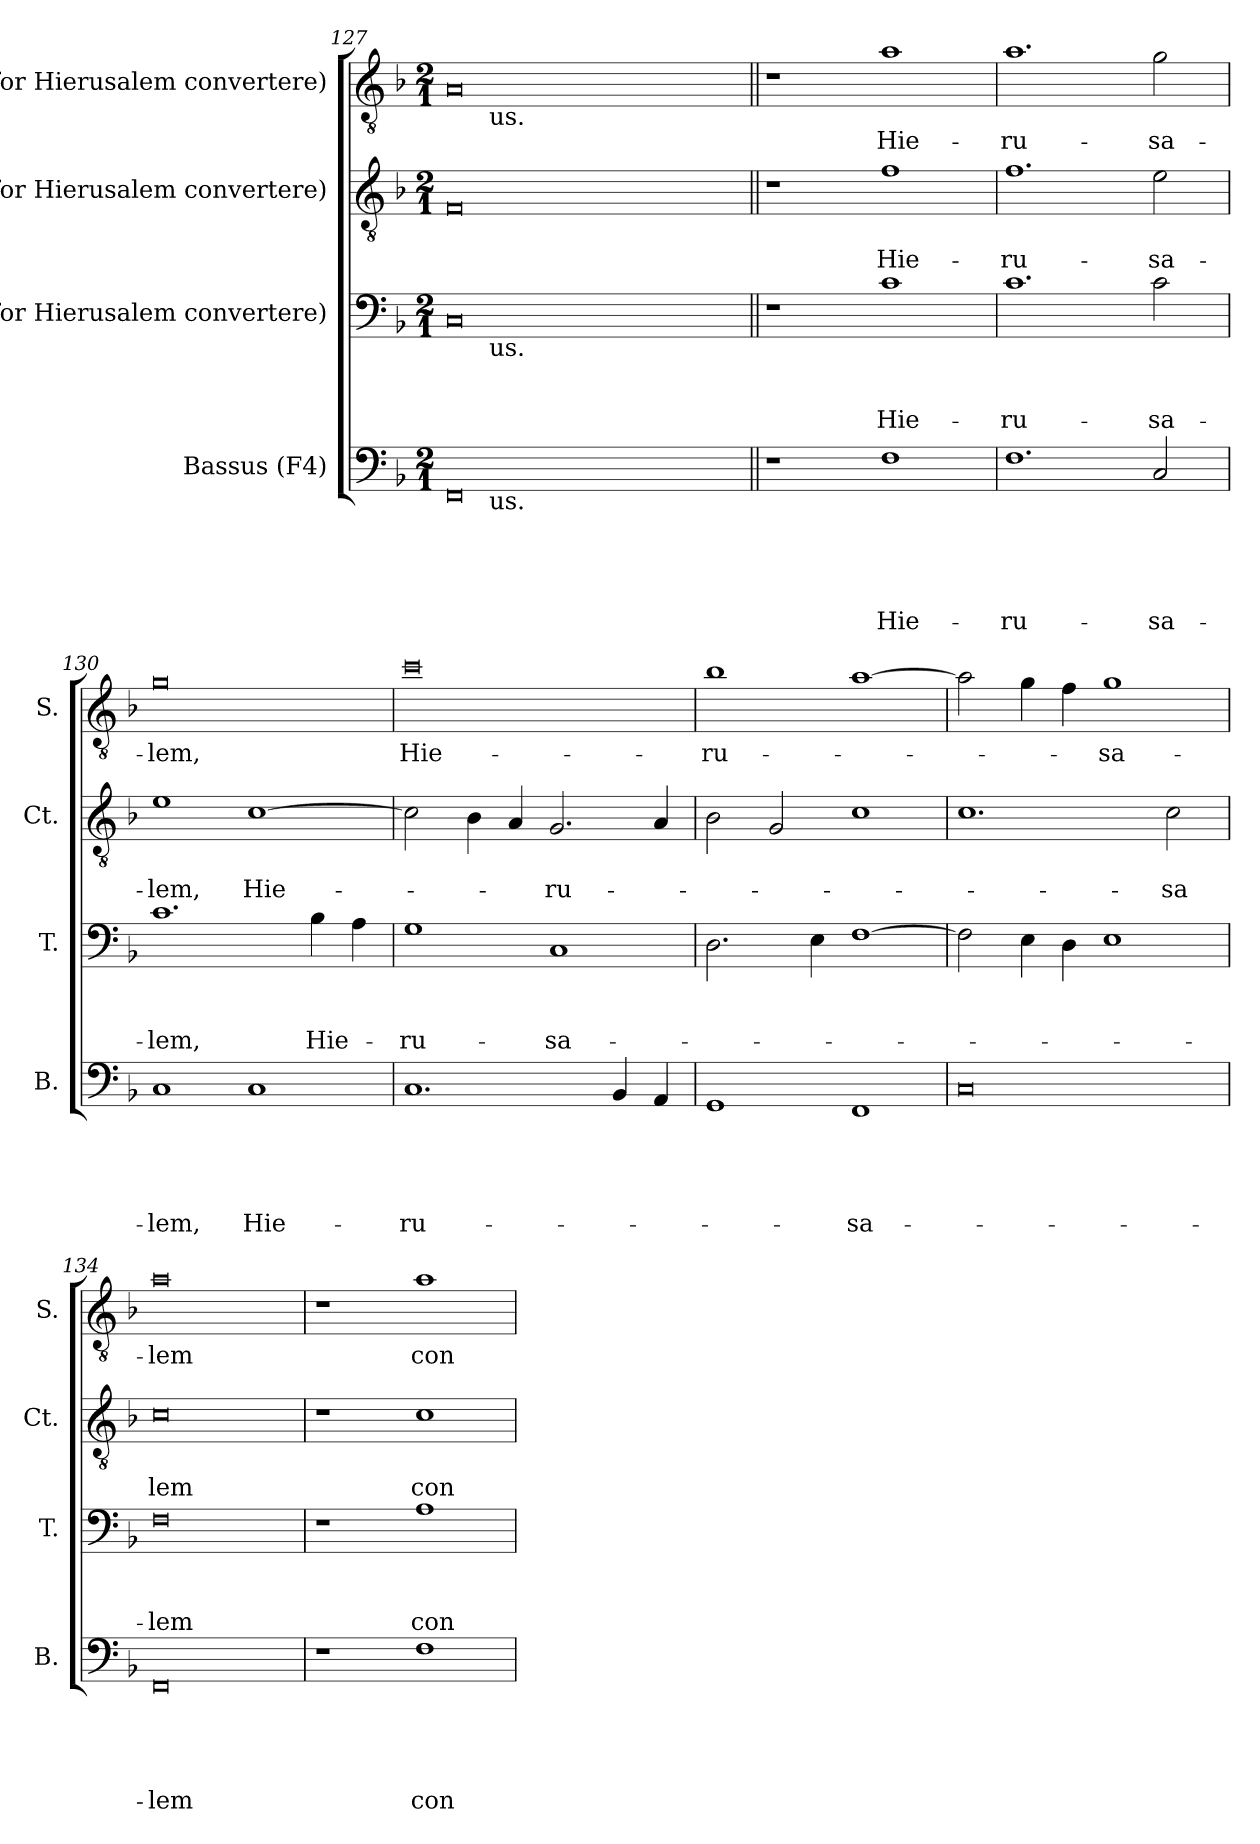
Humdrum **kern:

**kern	**text	**text	**text	**text	**text	**kern	**text	**text	**text	**kern	**text	**text	**kern	**text
*part4	*part4	*part4	*part4	*part4	*part4	*part3	*part3	*part3	*part3	*part2	*part2	*part2	*part1	*part1
*staff4	*staff4	*staff4	*staff4	*staff4	*staff4	*staff3	*staff3	*staff3	*staff3	*staff2	*staff2	*staff2	*staff1	*staff1
*I"Bassus (F4)	*	*	*	*	*	*I"C4 for Hierusalem convertere)	*	*	*	*I"C3 for Hierusalem convertere)	*	*	*I"C1 for Hierusalem convertere)	*
*I'B.	*	*	*	*	*	*I'T.	*	*	*	*I'Ct.	*	*	*I'S.	*
*clefF4	*	*	*	*	*	*clefF4	*	*	*	*clefGv2	*	*	*clefGv2	*
*k[b-]	*	*	*	*	*	*k[b-]	*	*	*	*k[b-]	*	*	*k[b-]	*
*F:	*	*	*	*	*	*F:	*	*	*	*F:	*	*	*F:	*
*M2/1	*	*	*	*	*	*M2/1	*	*	*	*M2/1	*	*	*M2/1	*
=127	=127	=127	=127	=127	=127	=127	=127	=127	=127	=127	=127	=127	=127	=127
*^	*	*	*	*	*	*^	*	*	*	*	*	*	*^	*
0FF	8.ryy	.	.	.	.	.	0C	8.ryy	.	.	.	0F	.	.	0A	8.ryy	.
!	!	!	!	!	!	!	!	!	!	!	!	!	!	!	!	!LO:TX:b:t=us.	!
!	!	!	!	!	!	!	!	!LO:TX:b:t=us.	!	!	!	!	!	!	!	!	!
!	!LO:TX:b:t=us.	!	!	!	!	!	!	!	!	!	!	!	!	!	!	!	!
.	1ryy	.	.	.	.	.	.	1ryy	.	.	.	.	.	.	.	1ryy	.
.	2ryy	.	.	.	.	.	.	2ryy	.	.	.	.	.	.	.	2ryy	.
.	4ryy	.	.	.	.	.	.	4ryy	.	.	.	.	.	.	.	4ryy	.
.	16ryy	.	.	.	.	.	.	16ryy	.	.	.	.	.	.	.	16ryy	.
*v	*v	*	*	*	*	*	*	*	*	*	*	*	*	*	*v	*v	*
*	*	*	*	*	*	*v	*v	*	*	*	*	*	*	*	*
=128||	=128||	=128||	=128||	=128||	=128||	=128||	=128||	=128||	=128||	=128||	=128||	=128||	=128||	=128||
1r	.	.	.	.	.	1r	.	.	.	1r	.	.	1r	.
!	!	!	!	!	!LO:LY:b	!	!	!	!LO:LY:b	!	!	!LO:LY:b	!	!LO:LY:b
1F	.	.	.	.	-Hie-	1c	.	.	Hie-	1f	.	-Hie-	1a	-Hie-
=129	=129	=129	=129	=129	=129	=129	=129	=129	=129	=129	=129	=129	=129	=129
!	!	!	!	!	!LO:LY:b	!	!	!	!LO:LY:b	!	!	!LO:LY:b	!	!LO:LY:b
1.F	.	.	.	.	-ru-	1.c	.	.	-ru-	1.f	.	-ru-	1.a	-ru-
!	!	!	!	!	!LO:LY:b	!	!	!	!LO:LY:b	!	!	!LO:LY:b	!	!LO:LY:b
2C/	.	.	.	.	-sa-	2c\	.	.	-sa-	2e\	.	-sa-	2g\	-sa-
=130	=130	=130	=130	=130	=130	=130	=130	=130	=130	=130	=130	=130	=130	=130
!	!	!	!	!	!LO:LY:b	!	!	!	!LO:LY:b	!	!	!LO:LY:b	!	!LO:LY:b
1C	.	.	.	.	-lem,	1.c	.	.	-lem,	1e	.	-lem,	0g	-lem,
!	!	!	!	!	!LO:LY:b	!	!	!	!	!	!	!LO:LY:b	!	!
1C	.	.	.	.	Hie-	.	.	.	.	[>1c	.	Hie-	.	.
!	!	!	!	!	!	!	!	!	!LO:LY:b	!	!	!	!	!
.	.	.	.	.	.	4B-\	.	.	Hie-	.	.	.	.	.
.	.	.	.	.	.	4A\	.	.	.	.	.	.	.	.
=131	=131	=131	=131	=131	=131	=131	=131	=131	=131	=131	=131	=131	=131	=131
!	!	!	!	!	!LO:LY:b	!	!	!	!LO:LY:b	!	!	!	!	!LO:LY:b
1.C	.	.	.	.	-ru-	1G	.	.	-ru-	2c\]	.	.	0cc	Hie-
.	.	.	.	.	.	.	.	.	.	4B-\	.	.	.	.
.	.	.	.	.	.	.	.	.	.	4A/	.	.	.	.
!	!	!	!	!	!	!	!	!	!LO:LY:b	!	!	!LO:LY:b	!	!
.	.	.	.	.	.	1C	.	.	-sa-	2.G/	.	-ru-	.	.
4BB-/	.	.	.	.	.	.	.	.	.	.	.	.	.	.
4AA/	.	.	.	.	.	.	.	.	.	4A/	.	.	.	.
!!LO:PB:g=z
=132	=132	=132	=132	=132	=132	=132	=132	=132	=132	=132	=132	=132	=132	=132
!	!	!	!	!	!	!	!	!	!	!	!	!	!	!LO:LY:b
1GG	.	.	.	.	.	2.D\	.	.	.	2B-\	.	.	1b-	-ru-
.	.	.	.	.	.	.	.	.	.	2G/	.	.	.	.
.	.	.	.	.	.	4E\	.	.	.	.	.	.	.	.
!	!	!	!	!	!LO:LY:b	!	!	!	!	!	!	!	!	!
1FF	.	.	.	.	-sa-	[>1F	.	.	.	1c	.	.	[>1a	.
=133	=133	=133	=133	=133	=133	=133	=133	=133	=133	=133	=133	=133	=133	=133
0C	.	.	.	.	.	2F\]	.	.	.	1.c	.	.	2a\]	.
.	.	.	.	.	.	4E\	.	.	.	.	.	.	4g\	.
.	.	.	.	.	.	4D\	.	.	.	.	.	.	4f\	.
!	!	!	!	!	!	!	!	!	!	!	!	!	!	!LO:LY:b
.	.	.	.	.	.	1E	.	.	.	.	.	.	1g	-sa-
!	!	!	!	!	!	!	!	!	!	!	!	!LO:LY:b	!	!
.	.	.	.	.	.	.	.	.	.	2c\	.	-sa	.	.
=134	=134	=134	=134	=134	=134	=134	=134	=134	=134	=134	=134	=134	=134	=134
!	!	!	!	!	!LO:LY:b	!	!	!	!LO:LY:b	!	!	!LO:LY:b	!	!LO:LY:b
0FF	.	.	.	.	-lem	0F	.	.	-lem	0c	.	lem	0a	-lem
=135	=135	=135	=135	=135	=135	=135	=135	=135	=135	=135	=135	=135	=135	=135
1r	.	.	.	.	.	1r	.	.	.	1r	.	.	1r	.
!	!	!	!	!	!LO:LY:b	!	!	!	!LO:LY:b	!	!	!LO:LY:b	!	!LO:LY:b
1F	.	.	.	.	con-	1A	.	.	con-	1c	.	con-	1a	con-
=	=	=	=	=	=	=	=	=	=	=	=	=	=	=
*-	*-	*-	*-	*-	*-	*-	*-	*-	*-	*-	*-	*-	*-	*-
